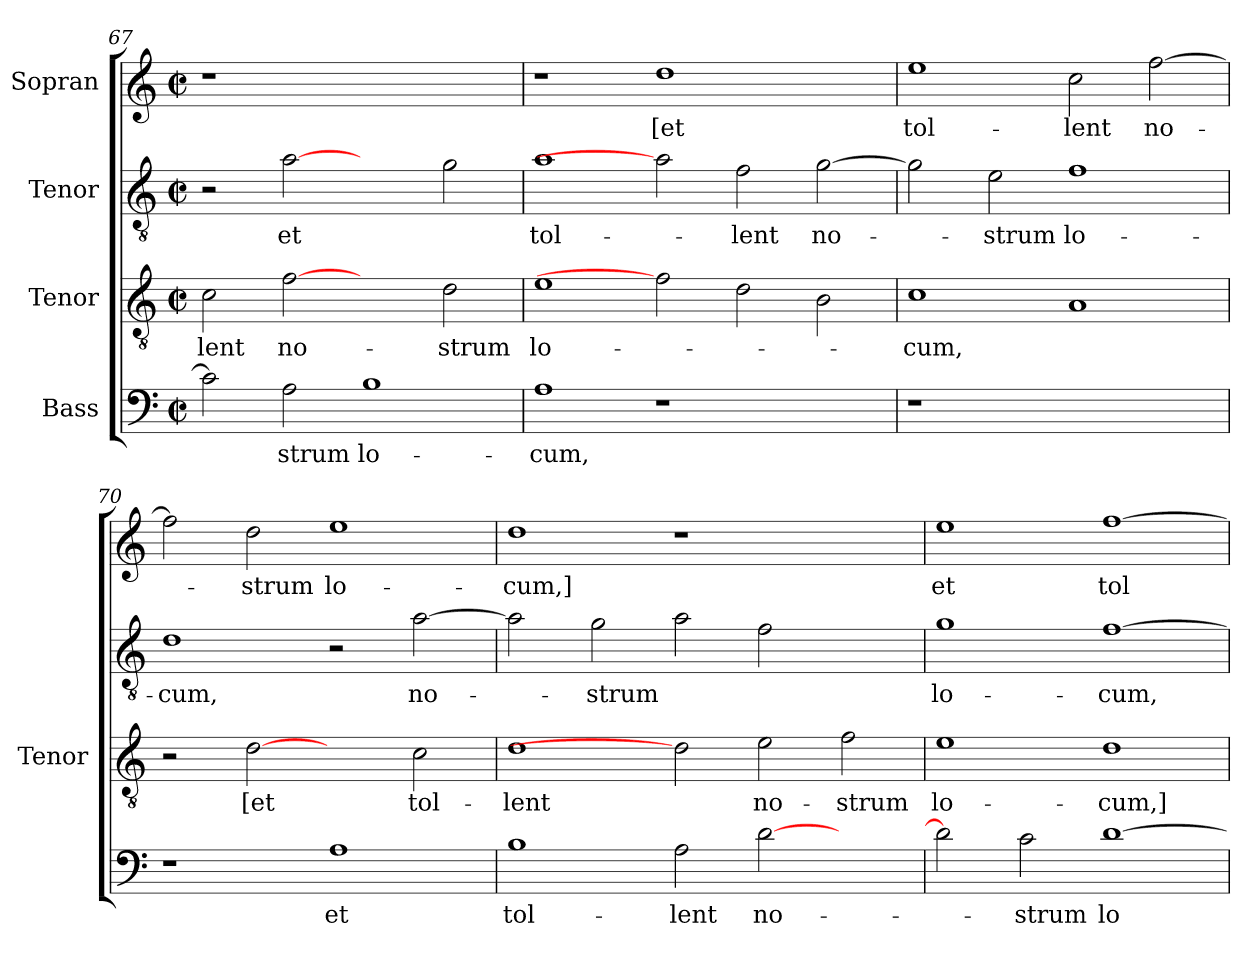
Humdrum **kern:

**kern	**text	**kern	**text	**kern	**text	**kern	**text
*part4	*part4	*part3	*part3	*part2	*part2	*part1	*part1
*staff4	*staff4	*staff3	*staff3	*staff2	*staff2	*staff1	*staff1
*I"Bass	*	*I"Tenor	*	*I"Tenor	*	*I"Sopran	*
*	*	*I'Tenor	*	*	*	*	*
*clefF4	*	*clefGv2	*	*clefGv2	*	*clefG2	*
*	*	*ITrd7c12	*	*ITrd7c12	*	*	*
*k[]	*	*k[]	*	*k[]	*	*k[]	*
*M2/2	*	*M2/2	*	*M2/2	*	*M2/2	*
*met(c|)	*	*met(c|)	*	*met(c|)	*	*met(c|)	*
=67	=67	=67	=67	=67	=67	=67	=67
!	!	!	!LO:LY:b:color=#000000	!	!	!LO:N:vis=1	!
2ci\]	.	2Ci\	-lent	2r	.	1r	.
!	!LO:LY:b:color=#000000	!	!	!	!	!	!
!	!	!	!LO:LY:b:color=#000000	!	!	!	!
!	!	!	!	!	!LO:LY:b:color=#000000	!	!
2Ai\	-strum	[2Fi	no-	[2Ai	et	.	.
!	!LO:LY:b:color=#000000	!	!	!	!	!	!
1Bi	lo-	2ryy	.	2ryy	.	1ryy	.
!	!	!	!LO:LY:b:color=#000000	!	!	!	!
.	.	2Di\	-strum	2Gi\	.	.	.
!!LO:LB:g=z
=68	=68	=68	=68	=68	=68	=68	=68
!	!LO:LY:b:color=#000000	!	!	!	!	!	!
!	!	!	!LO:LY:b:color=#000000	!	!	!	!
!	!	!	!	!	!LO:LY:b:color=#000000	!	!
1Ai	-cum,	1Ei	lo-	1Ai	tol-	1r	.
!	!	!	!	!	!	!	!LO:LY:b:color=#000000
1r	.	2Fi]	.	2Ai]	.	1ddi	[et
!	!	!	!	!	!LO:LY:b:color=#000000	!	!
.	.	2Di\	.	2Fi\	-lent	.	.
!	!	!	!	!	!LO:LY:b:color=#000000	!	!
2ryy	.	2BBi\	.	[>2Gi\	no-	2ryy	.
=69	=69	=69	=69	=69	=69	=69	=69
!LO:N:vis=1	!	!	!	!	!	!	!
!	!	!	!LO:LY:b:color=#000000	!	!	!	!
!	!	!	!	!	!	!	!LO:LY:b:color=#000000
1r	.	1Ci	-cum,	2Gi\]	.	1eei	tol-
!	!	!	!	!	!LO:LY:b:color=#000000	!	!
.	.	.	.	2Ei\	-strum	.	.
!	!	!	!	!	!LO:LY:b:color=#000000	!	!
!	!	!	!	!	!	!	!LO:LY:b:color=#000000
1ryy	.	1AAi	.	1Fi	lo-	2cci\	-lent
!	!	!	!	!	!	!	!LO:LY:b:color=#000000
.	.	.	.	.	.	[>2ffi\	no-
=70	=70	=70	=70	=70	=70	=70	=70
!	!	!	!	!	!LO:LY:b:color=#000000	!	!
1r	.	2r	.	1Di	-cum,	2ffi\]	.
!	!	!	!LO:LY:b:color=#000000	!	!	!	!
!	!	!	!	!	!	!	!LO:LY:b:color=#000000
.	.	[2Di	[et	.	.	2ddi\	-strum
!	!LO:LY:b:color=#000000	!	!	!	!	!	!
!	!	!	!	!	!	!	!LO:LY:b:color=#000000
1Ai	et	2ryy	.	2r	.	1eei	lo-
!	!	!	!LO:LY:b:color=#000000	!	!	!	!
!	!	!	!	!	!LO:LY:b:color=#000000	!	!
.	.	2Ci\	tol-	[>2Ai\	no-	.	.
=71	=71	=71	=71	=71	=71	=71	=71
!	!LO:LY:b:color=#000000	!	!	!	!	!	!
!	!	!	!LO:LY:b:color=#000000	!	!	!	!
!	!	!	!	!	!	!	!LO:LY:b:color=#000000
1Bi	tol-	1Di	-lent	2Ai\]	.	1ddi	-cum,]
!	!	!	!	!	!LO:LY:b:color=#000000	!	!
.	.	.	.	2Gi\	-strum	.	.
!	!LO:LY:b:color=#000000	!	!	!	!	!	!
2Ai\	-lent	2Di]	.	2Ai\	.	1r	.
!	!LO:LY:b:color=#000000	!	!	!	!	!	!
!	!	!	!LO:LY:b:color=#000000	!	!	!	!
[>2di\	no-	2Ei\	no-	2Fi\	.	.	.
!	!	!	!LO:LY:b:color=#000000	!	!	!	!
2ryy	.	2Fi\	-strum	2ryy	.	2ryy	.
=72	=72	=72	=72	=72	=72	=72	=72
!	!	!	!LO:LY:b:color=#000000	!	!	!	!
!	!	!	!	!	!LO:LY:b:color=#000000	!	!
!	!	!	!	!	!	!	!LO:LY:b:color=#000000
2di\]	.	1Ei	lo-	1Gi	lo-	1eei	et
!	!LO:LY:b:color=#000000	!	!	!	!	!	!
2ci\	-strum	.	.	.	.	.	.
!	!LO:LY:b:color=#000000	!	!	!	!	!	!
!	!	!	!LO:LY:b:color=#000000	!	!	!	!
!	!	!	!	!	!LO:LY:b:color=#000000	!	!
!	!	!	!	!	!	!	!LO:LY:b:color=#000000
[>1di	lo-	1Di	-cum,]	[>1Fi	-cum,	[>1ffi	tol-
=	=	=	=	=	=	=	=
*-	*-	*-	*-	*-	*-	*-	*-
